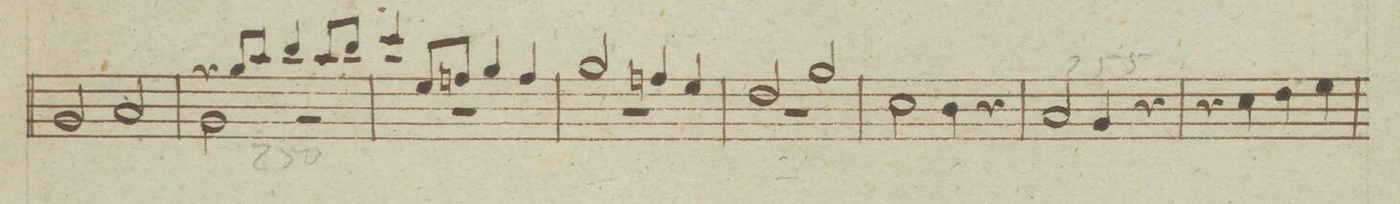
**kern	**dynam
*I"Vilone	*
*clefC1	*
*k[b-e-a-]	*
*met(c)	*
*M4/4	*
2BB-yy/	.
2Cyy/	.
=246	=246
*^	*
4ryy	2BB-yy\	.
8B-/Lyy	.	.
8c/Jyy	.	.
4dyy/	2ryy	.
8c/Lyy	.	.
8d/Jyy	.	.
=247	=247	=247
4e-yy/	1ryy	.
8G/Lyy	.	.
8An/Jyy	.	.
4B-yy/	.	.
4Ayy/	.	.
=248	=248	=248
2B-yy/	1ryy	.
4Anyy/	.	.
4Gyy/	.	.
=249	=249	=249
2Fyy/	1ryy	.
2B-yy/	.	.
*v	*v	*
=250	=250
2E-yy/	.
4Dyy/	.
4ryy	.
=251	=251
2Cyy/	.
4BB-yy/	.
4ryy	.
=252	=252
4ryy	.
4E-yy/	.
4Fyy/	.
4Gyy/	.
=253	=253
*-	*-
